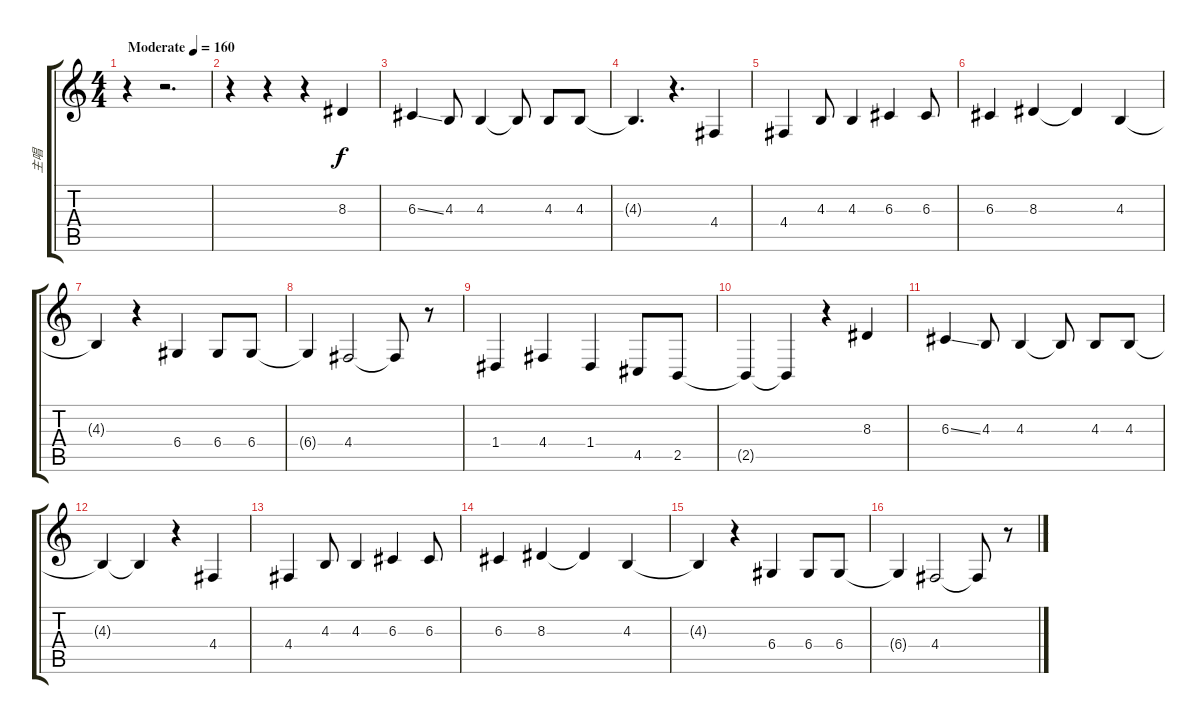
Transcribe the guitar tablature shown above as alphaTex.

\track ("主唱" "主唱") {instrument harmonica}
\staff {score tabs}
\tuning (E4 B3 G3 D3 A2 E2) {hide}
\ts (4 4)
\tempo (160 "Moderate")
\clef g2
\ks c
r.4{dy f instrument harmonica} r.2{d} |
r.4 r.4 r.4 8.3.4 |
6.3{ss}.4 4.3.8 4.3.4 4.3{t}.8 4.3.8 4.3.8 |
4.3{t}.4{d} r.4{d} 4.4.4 |
4.4.4 4.3.8 4.3.4 6.3.4 6.3.8 |
6.3.4 8.3.4 8.3{t}.4 4.3.4 |
4.3{t}.4 r.4 6.4.4 6.4.8 6.4.8 |
6.4{t}.4 4.4.2 4.4{t}.8 r.8 |
1.4.4 4.4.4 1.4.4 4.5.8 2.5.8 |
2.5{t}.4 2.5{t}.4 r.4 8.3.4 |
6.3{ss}.4 4.3.8 4.3.4 4.3{t}.8 4.3.8 4.3.8 |
4.3{t}.4 4.3{t}.4 r.4 4.4.4 |
4.4.4 4.3.8 4.3.4 6.3.4 6.3.8 |
6.3.4 8.3.4 8.3{t}.4 4.3.4 |
4.3{t}.4 r.4 6.4.4 6.4.8 6.4.8 |
6.4{t}.4 4.4.2 4.4{t}.8 r.8
